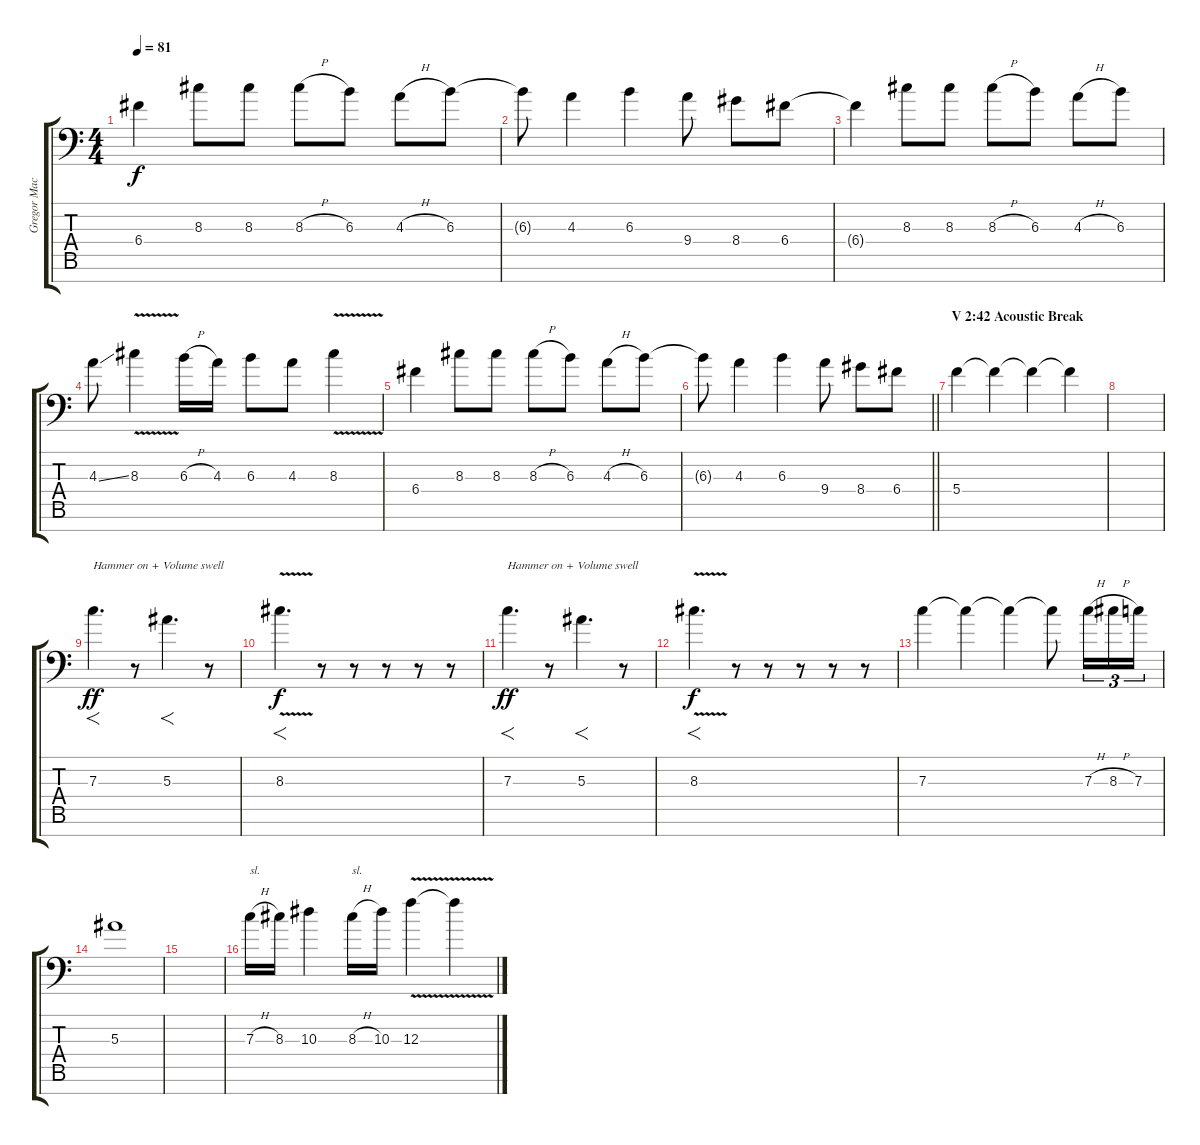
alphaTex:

\track ("Gregor Mackintosh (lead guitar) A-Tuning" "Gregor Mac") {instrument distortionguitar}
\staff {score tabs}
\tuning (D4 A3 F3 C3 G2 D2 A1) {hide}
\ts (4 4)
\tempo 81
\clef f4
\ks c
6.4.4{dy f} 8.3.8 8.3.8 8.3{h}.8 6.3.8 4.3{h}.8 6.3.8 |
6.3{t}.8 4.3.4 6.3.4 9.4.8 8.4.8 6.4.8 |
6.4{t}.4 8.3.8 8.3.8 8.3{h}.8 6.3.8 4.3{h}.8 6.3.8 |
4.3{ss}.8 8.3{v}.4 6.3{h}.16 4.3.16 6.3.8 4.3.8 8.3{v}.4 |
6.4.4 8.3.8 8.3.8 8.3{h}.8 6.3.8 4.3{h}.8 6.3.8 |
\barLineRight lightlight
6.3{t}.8 4.3.4 6.3.4 9.4.8 8.4.8 6.4.8 |
\section ("" "V 2:42 Acoustic Break")
5.4.4 5.4{t}.4 5.4{t}.4 5.4{t}.4 |
|
7.3.4{f d txt "Hammer on + Volume swell" dy ff} r.8 5.3.4{f d} r.8 |
8.3{v}.4{f d dy f} r.8 r.8 r.8 r.8 r.8 |
7.3.4{f d txt "Hammer on + Volume swell" dy ff} r.8 5.3.4{f d} r.8 |
8.3{v}.4{f d dy f} r.8 r.8 r.8 r.8 r.8 |
7.3.4 7.3{t}.4 7.3{t}.4 7.3{t}.8 7.3{h}.16{tu (3 2)} 8.3{h}.16{tu (3 2)} 7.3.16{tu (3 2)} |
5.3.1 |
|
7.3{h}.16{txt "sl."} 8.3.16 10.3.4 8.3{h}.16{txt "sl."} 10.3.16 12.3{v}.4 12.3{t}.4
